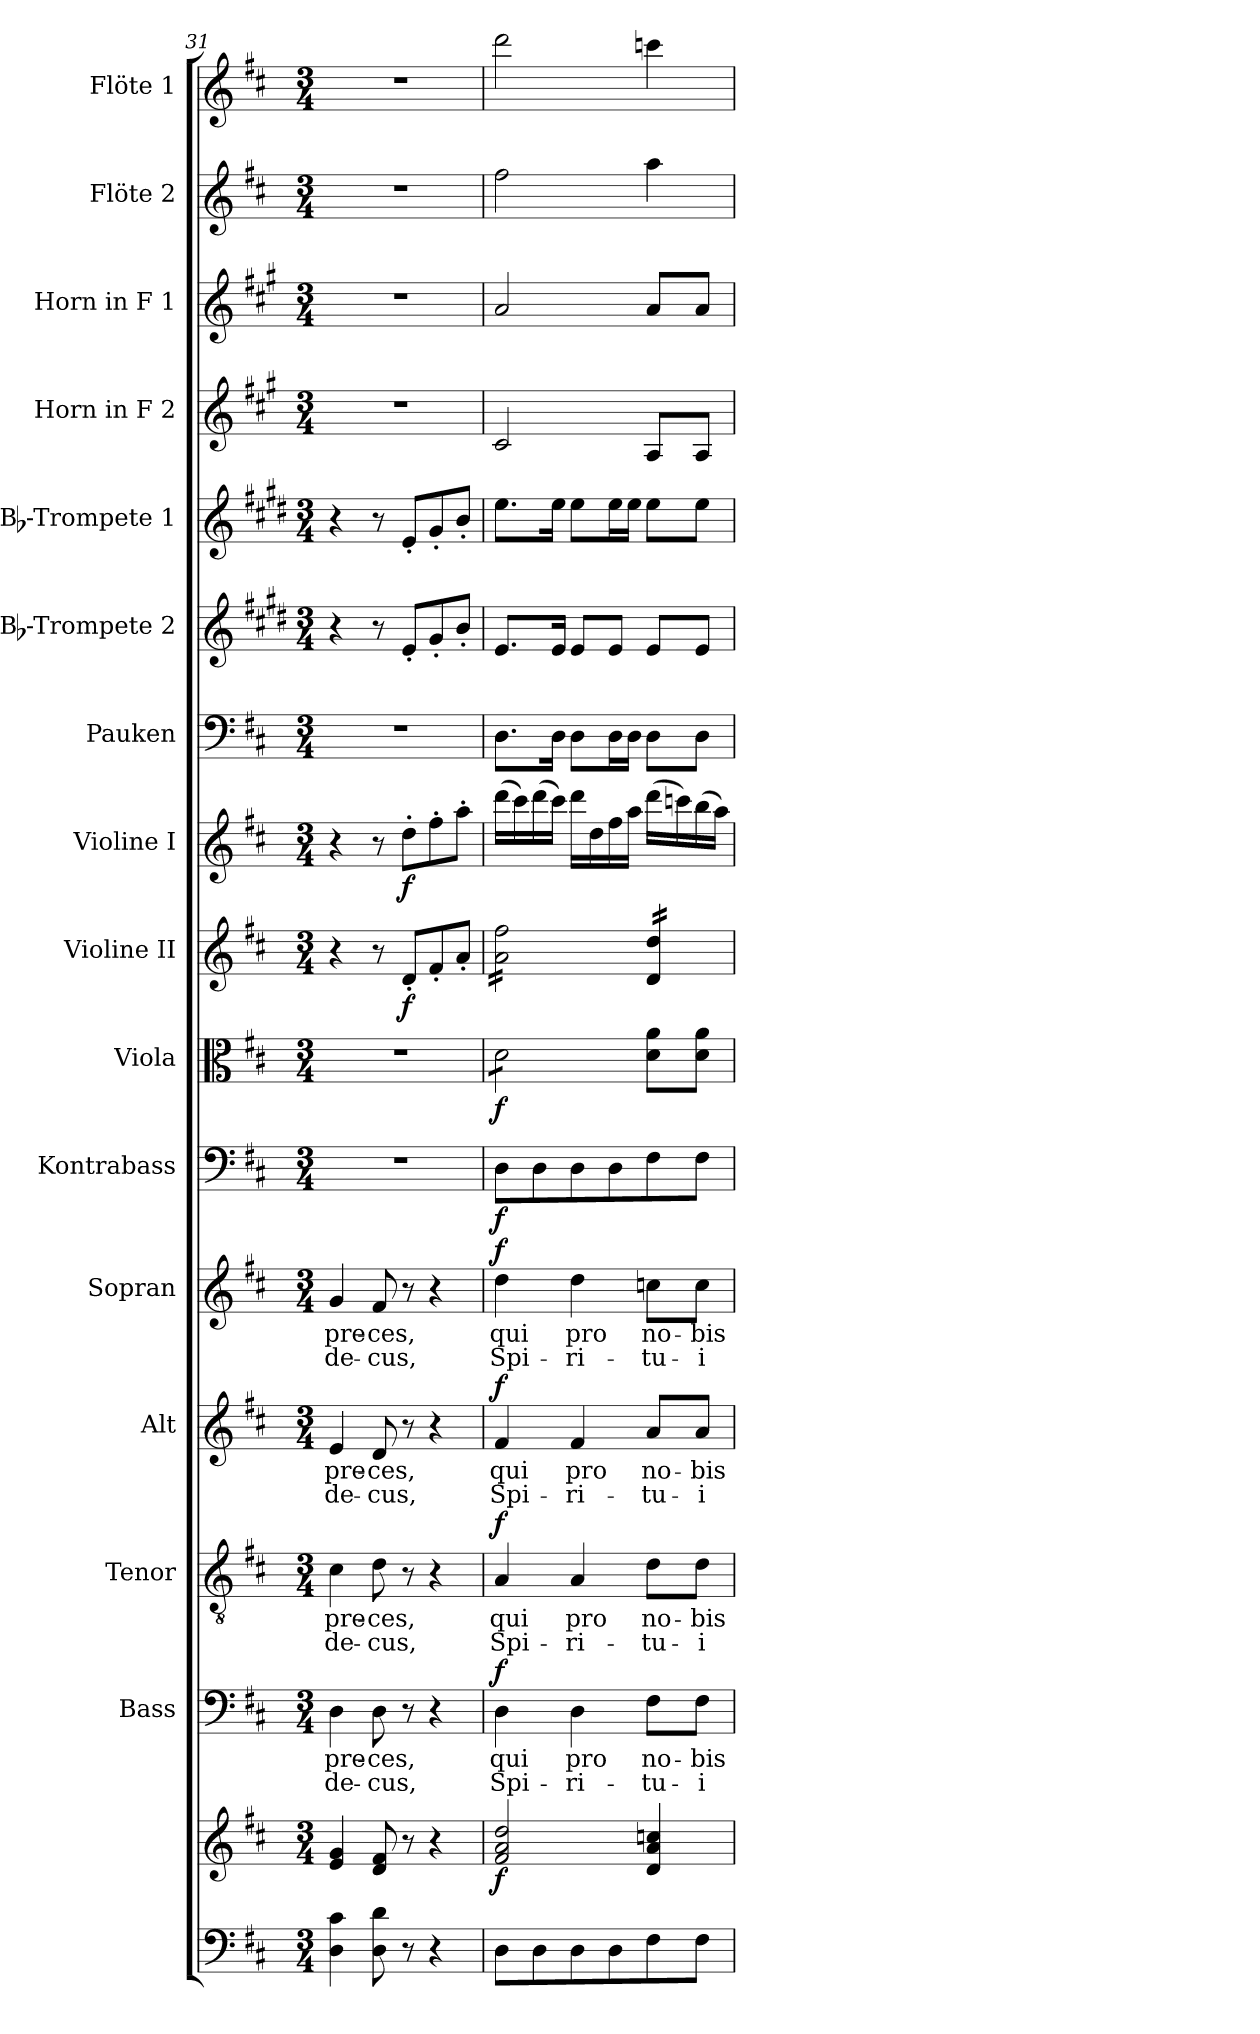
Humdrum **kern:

**kern	**kern	**dynam	**kern	**text	**text	**dynam	**kern	**text	**text	**dynam	**kern	**text	**text	**dynam	**kern	**text	**text	**dynam	**kern	**dynam	**kern	**dynam	**kern	**dynam	**kern	**dynam	**kern	**kern	**kern	**kern	**kern	**kern	**kern
*part16	*part16	*part16	*part15	*part15	*part15	*part15	*part14	*part14	*part14	*part14	*part13	*part13	*part13	*part13	*part12	*part12	*part12	*part12	*part11	*part11	*part10	*part10	*part9	*part9	*part8	*part8	*part7	*part6	*part5	*part4	*part3	*part2	*part1
*staff17	*staff16	*staff16/17	*staff15	*staff15	*staff15	*staff15	*staff14	*staff14	*staff14	*staff14	*staff13	*staff13	*staff13	*staff13	*staff12	*staff12	*staff12	*staff12	*staff11	*staff11	*staff10	*staff10	*staff9	*staff9	*staff8	*staff8	*staff7	*staff6	*staff5	*staff4	*staff3	*staff2	*staff1
*	*	*	*I"Bass	*	*	*	*I"Tenor	*	*	*	*I"Alt	*	*	*	*I"Sopran	*	*	*	*I"Kontrabass	*	*I"Viola	*	*I"Violine II	*	*I"Violine I	*	*I"Pauken	*I"Bb-Trompete 2	*I"Bb-Trompete 1	*I"Horn in F 2	*I"Horn in F 1	*I"Flöte 2	*I"Flöte 1
*	*	*	*I'B.	*	*	*	*I'T.	*	*	*	*I'A.	*	*	*	*I'S.	*	*	*	*I'Kb.	*	*I'Vla.	*	*I'Vl. II	*	*I'Vl. I	*	*I'Pk.	*I'Bb Trp. 2	*I'Bb Trp. 1	*	*	*I'Fl. 2	*I'Fl. 1
*clefF4	*clefG2	*	*clefF4	*	*	*	*clefGv2	*	*	*	*clefG2	*	*	*	*clefG2	*	*	*	*clefF4	*	*clefC3	*	*clefG2	*	*clefG2	*	*clefF4	*clefG2	*clefG2	*clefG2	*clefG2	*clefG2	*clefG2
*	*	*	*	*	*	*	*	*	*	*	*	*	*	*	*	*	*	*	*ITrd7c12	*	*	*	*	*	*	*	*	*ITrd1c2	*ITrd1c2	*ITrd4c7	*ITrd4c7	*	*
*k[f#c#]	*k[f#c#]	*	*k[f#c#]	*	*	*	*k[f#c#]	*	*	*	*k[f#c#]	*	*	*	*k[f#c#]	*	*	*	*k[f#c#]	*	*k[f#c#]	*	*k[f#c#]	*	*k[f#c#]	*	*k[f#c#]	*k[f#c#]	*k[f#c#]	*k[f#c#]	*k[f#c#]	*k[f#c#]	*k[f#c#]
*D:	*D:	*	*D:	*	*	*	*D:	*	*	*	*D:	*	*	*	*D:	*	*	*	*D:	*	*D:	*	*D:	*	*D:	*	*D:	*D:	*D:	*D:	*D:	*D:	*D:
*M3/4	*M3/4	*	*M3/4	*	*	*	*M3/4	*	*	*	*M3/4	*	*	*	*M3/4	*	*	*	*M3/4	*	*M3/4	*	*M3/4	*	*M3/4	*	*M3/4	*M3/4	*M3/4	*M3/4	*M3/4	*M3/4	*M3/4
=31	=31	=31	=31	=31	=31	=31	=31	=31	=31	=31	=31	=31	=31	=31	=31	=31	=31	=31	=31	=31	=31	=31	=31	=31	=31	=31	=31	=31	=31	=31	=31	=31	=31
!	!	!	!	!LO:LY:b	!LO:LY:b	!	!	!LO:LY:b	!LO:LY:b	!	!	!LO:LY:b	!LO:LY:b	!	!	!LO:LY:b	!LO:LY:b	!	!	!	!	!	!	!	!	!	!	!	!	!	!	!	!
4D\ 4c#\	4e/ 4g/	.	4D\	pre-	de-	.	4c#\	pre-	de-	.	4e/	pre-	de-	.	4g/	pre-	de-	.	2.r	.	2.r	.	4r	.	4r	.	2.r	4r	4r	2.r	2.r	2.r	2.r
!	!	!	!	!LO:LY:b	!LO:LY:b	!	!	!LO:LY:b	!LO:LY:b	!	!	!LO:LY:b	!LO:LY:b	!	!	!LO:LY:b	!LO:LY:b	!	!	!	!	!	!	!	!	!	!	!	!	!	!	!	!
8D\ 8d\	8d/ 8f#/	.	8D\	-ces,	-cus,	.	8d\	-ces,	-cus,	.	8d/	-ces,	-cus,	.	8f#/	-ces,	-cus,	.	.	.	.	.	8r	.	8r	.	.	8r	8r	.	.	.	.
!	!	!	!	!	!	!	!	!	!	!	!	!	!	!	!	!	!	!	!	!	!	!	!	!LO:DY:b	!	!LO:DY:b	!	!	!	!	!	!	!
8r	8r	.	8r	.	.	.	8r	.	.	.	8r	.	.	.	8r	.	.	.	.	.	.	.	8d'</L	f	8dd'>\L	f	.	8d'</L	8d'</L	.	.	.	.
4r	4r	.	4r	.	.	.	4r	.	.	.	4r	.	.	.	4r	.	.	.	.	.	.	.	8f#'</	.	8ff#'>\	.	.	8f#'</	8f#'</	.	.	.	.
.	.	.	.	.	.	.	.	.	.	.	.	.	.	.	.	.	.	.	.	.	.	.	8a'</J	.	8aa'>\J	.	.	8a'</J	8a'</J	.	.	.	.
=32	=32	=32	=32	=32	=32	=32	=32	=32	=32	=32	=32	=32	=32	=32	=32	=32	=32	=32	=32	=32	=32	=32	=32	=32	=32	=32	=32	=32	=32	=32	=32	=32	=32
!	!	!LO:DY:b	!	!LO:LY:b	!LO:LY:b	!LO:DY:a	!	!LO:LY:b	!LO:LY:b	!LO:DY:a	!	!LO:LY:b	!LO:LY:b	!LO:DY:a	!	!LO:LY:b	!LO:LY:b	!LO:DY:a	!	!LO:DY:b	!	!LO:DY:b	!	!	!	!	!	!	!	!	!	!	!
*	*	*	*	*	*	*	*	*	*	*	*	*	*	*	*	*	*	*	*	*	*tremolo	*	*	*	*	*	*	*	*	*	*	*	*
*	*	*	*	*	*	*	*	*	*	*	*	*	*	*	*	*	*	*	*	*	*	*	*tremolo	*	*	*	*	*	*	*	*	*	*
8D\L	2f#/ 2a/ 2dd/	f	4D\	qui	Spi-	f	4A/	qui	Spi-	f	4f#/	qui	Spi-	f	4dd\	qui	Spi-	f	8DD\L	f	8d\L	f	16a\ 16ff#\LL	.	(>16ddd\LL	.	8.D\L	8.d/L	8.dd\L	2F#/	2d/	2ff#\	2ddd\
.	.	.	.	.	.	.	.	.	.	.	.	.	.	.	.	.	.	.	.	.	.	.	16a\ 16ff#\	.	16ccc#\)	.	.	.	.	.	.	.	.
8D\	.	.	.	.	.	.	.	.	.	.	.	.	.	.	.	.	.	.	8DD\	.	8d\	.	16a\ 16ff#\	.	(>16ddd\	.	.	.	.	.	.	.	.
.	.	.	.	.	.	.	.	.	.	.	.	.	.	.	.	.	.	.	.	.	.	.	16a\ 16ff#\	.	16ccc#\JJ)	.	16D\Jk	16d/Jk	16dd\Jk	.	.	.	.
!	!	!	!	!LO:LY:b	!LO:LY:b	!	!	!LO:LY:b	!LO:LY:b	!	!	!LO:LY:b	!LO:LY:b	!	!	!LO:LY:b	!LO:LY:b	!	!	!	!	!	!	!	!	!	!	!	!	!	!	!	!
8D\	.	.	4D\	pro	-ri-	.	4A/	pro	-ri-	.	4f#/	pro	-ri-	.	4dd\	pro	-ri-	.	8DD\	.	8d\	.	16a\ 16ff#\	.	16ddd\LL	.	8D\L	8d/L	8dd\L	.	.	.	.
.	.	.	.	.	.	.	.	.	.	.	.	.	.	.	.	.	.	.	.	.	.	.	16a\ 16ff#\	.	16dd\	.	.	.	.	.	.	.	.
8D\	.	.	.	.	.	.	.	.	.	.	.	.	.	.	.	.	.	.	8DD\	.	8d\J	.	16a\ 16ff#\	.	16ff#\	.	16D\L	8d/J	16dd\L	.	.	.	.
*	*	*	*	*	*	*	*	*	*	*	*	*	*	*	*	*	*	*	*	*	*Xtremolo	*	*	*	*	*	*	*	*	*	*	*	*
.	.	.	.	.	.	.	.	.	.	.	.	.	.	.	.	.	.	.	.	.	.	.	16a\ 16ff#\JJ	.	16aa\JJ	.	16D\JJ	.	16dd\JJ	.	.	.	.
!	!	!	!	!LO:LY:b	!LO:LY:b	!	!	!LO:LY:b	!LO:LY:b	!	!	!LO:LY:b	!LO:LY:b	!	!	!LO:LY:b	!LO:LY:b	!	!	!	!	!	!	!	!	!	!	!	!	!	!	!	!
8F#\	4d/ 4a/ 4ccn/	.	8F#\L	no-	-tu-	.	8d\L	no-	-tu-	.	8a/L	no-	-tu-	.	8ccn\L	no-	-tu-	.	8FF#\	.	8d\ 8a\L	.	16d/ 16dd/LL	.	(>16ddd\LL	.	8D\L	8d/L	8dd\L	8D/L	8d/L	4aa\	4cccn\
.	.	.	.	.	.	.	.	.	.	.	.	.	.	.	.	.	.	.	.	.	.	.	16d/ 16dd/	.	16cccn\)	.	.	.	.	.	.	.	.
!	!	!	!	!LO:LY:b	!LO:LY:b	!	!	!LO:LY:b	!LO:LY:b	!	!	!LO:LY:b	!LO:LY:b	!	!	!LO:LY:b	!LO:LY:b	!	!	!	!	!	!	!	!	!	!	!	!	!	!	!	!
8F#\J	.	.	8F#\J	-bis	-i	.	8d\J	-bis	-i	.	8a/J	-bis	-i	.	8cc\J	-bis	-i	.	8FF#\J	.	8d\ 8a\J	.	16d/ 16dd/	.	(>16bb\	.	8D\J	8d/J	8dd\J	8D/J	8d/J	.	.
.	.	.	.	.	.	.	.	.	.	.	.	.	.	.	.	.	.	.	.	.	.	.	16d/ 16dd/JJ	.	16aa\JJ)	.	.	.	.	.	.	.	.
*	*	*	*	*	*	*	*	*	*	*	*	*	*	*	*	*	*	*	*	*	*	*	*Xtremolo	*	*	*	*	*	*	*	*	*	*
=	=	=	=	=	=	=	=	=	=	=	=	=	=	=	=	=	=	=	=	=	=	=	=	=	=	=	=	=	=	=	=	=	=
*-	*-	*-	*-	*-	*-	*-	*-	*-	*-	*-	*-	*-	*-	*-	*-	*-	*-	*-	*-	*-	*-	*-	*-	*-	*-	*-	*-	*-	*-	*-	*-	*-	*-
